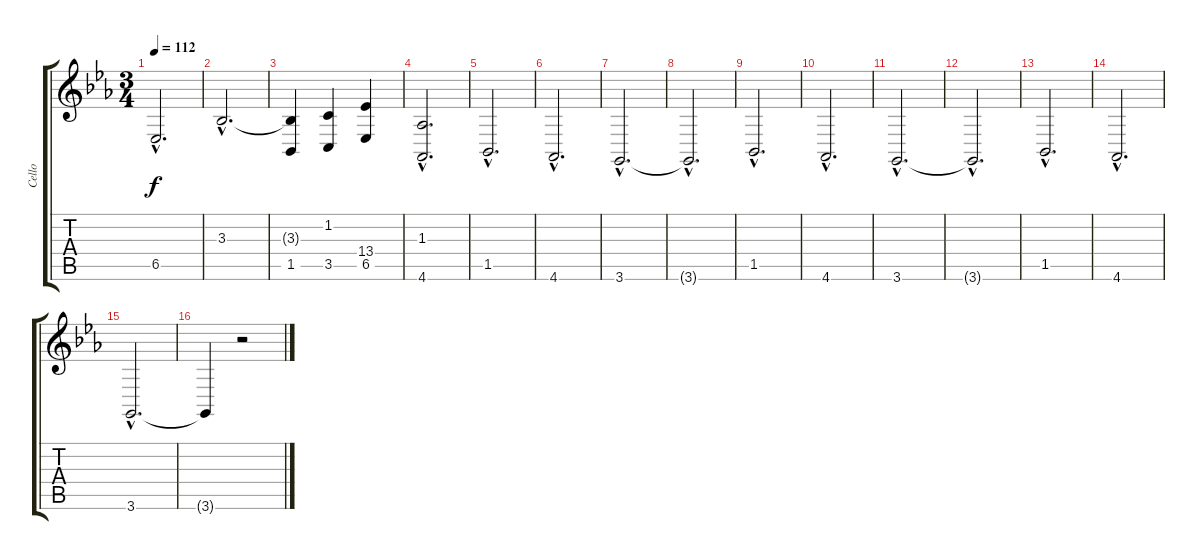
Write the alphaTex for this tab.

\track ("Cello" "Cello") {instrument cello}
\staff {score tabs}
\tuning (E4 B3 G3 D3 A2 E2) {hide}
\ts (3 4)
\tempo 112
\clef g2
\ks cminor
6.5{hac}.2{d dy f} |
3.3{hac}.2{d} |
(3.3{t} 1.5).4 (1.2 3.5).4 (13.4 6.5).4 |
(1.3 4.6{hac}).2{d} |
1.5{hac}.2{d} |
4.6{hac}.2{d} |
3.6{hac}.2{d} |
3.6{hac t}.2{d} |
1.5{hac}.2{d} |
4.6{hac}.2{d} |
3.6{hac}.2{d} |
3.6{hac t}.2{d} |
1.5{hac}.2{d} |
4.6{hac}.2{d} |
3.6{hac}.2{d volume 6} |
3.6{t}.4{volume 5} r.2
